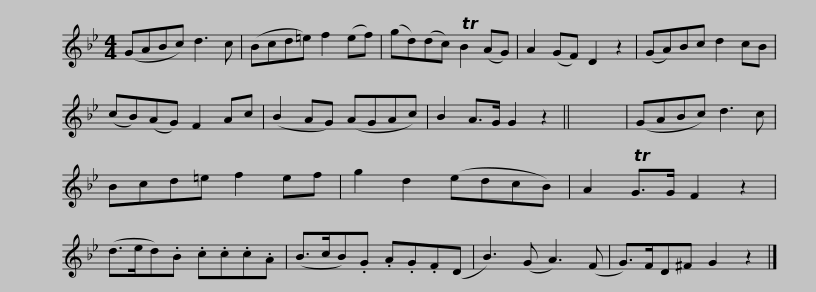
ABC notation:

X:1
L:1/8
M:4/4
I:linebreak $
K:Gmin
V:1 treble
V:1
 (GABc) d3 c | (Bcd=e) f2 (ef) | (gd)(dc) TB2 (AG) | A2 (GF) D2 z2 | (GA)Bc d2 cB | %5
 (cB)(AG) F2 Ac |$ (B2 AG) (AGAc) | B2 A>G G2 z2 || x8 | (GABc) d3 c | %10
 Bcd=e f2 ef | g2 d2 (edcB) | A2 TG>G F2 z2 |$ (d>ed).B .c.c.c.A | (B>cB).G .A.G.F(D | %15
 B3) (G A3) (F | G>)FD^F G2 z2 |] %17
